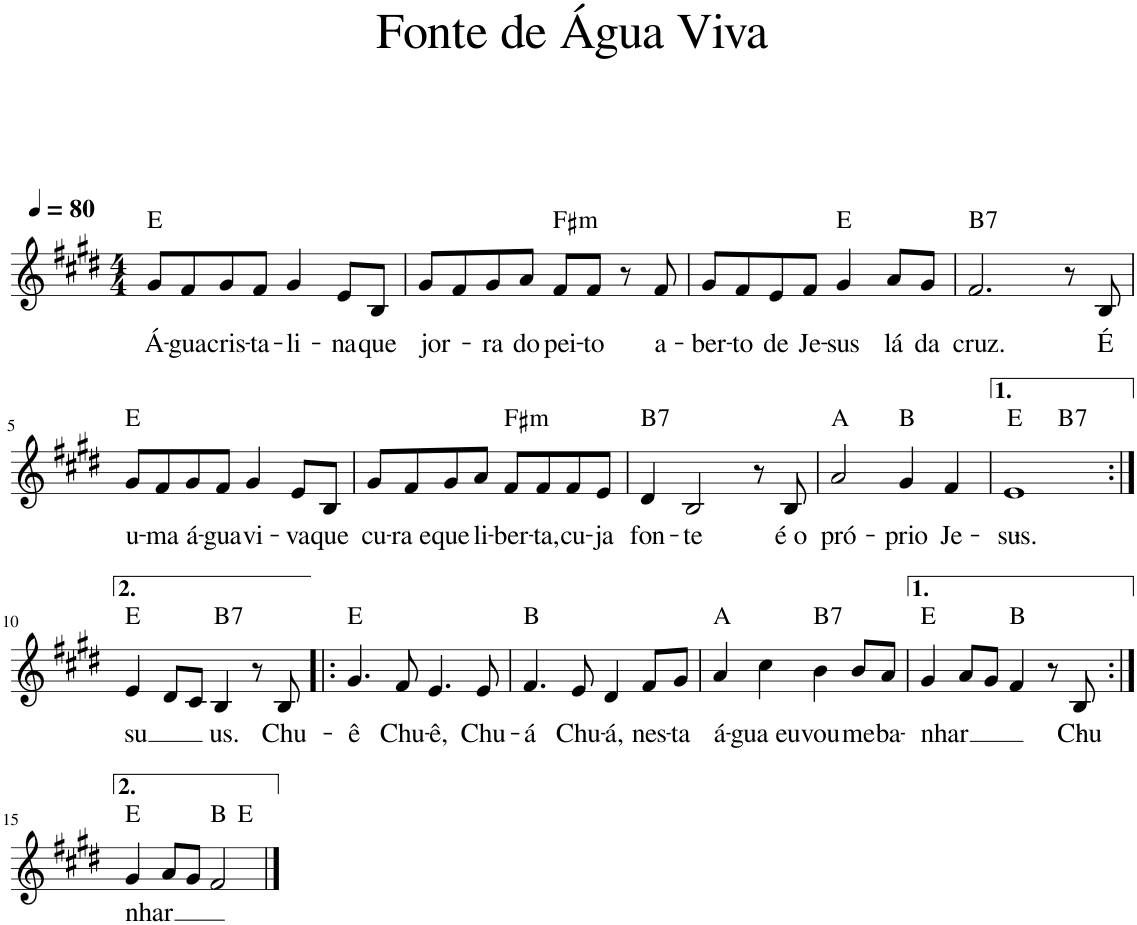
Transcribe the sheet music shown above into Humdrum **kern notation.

**kern	**text	**harte
*part1	*part1	*part1
*staff1	*staff1	*
*I"Voz	*	*
*I'Vo.	*	*
*clefG2	*	*
*k[f#c#g#d#]	*	*
*M4/4	*	*
*MM80	*	*
=1	=1	=1
!	!LO:LY:b	!
8g#/L	Á-	E:maj
!	!LO:LY:b	!
8f#/	-gua	.
!	!LO:LY:b	!
8g#/	cris-	.
!	!LO:LY:b	!
8f#/J	-ta-	.
!	!LO:LY:b	!
4g#/	-li-	.
!	!LO:LY:b	!
8e/L	-na	.
!	!LO:LY:b	!
8B/J	que	.
=2	=2	=2
!	!LO:LY:b	!
8g#/L	jor-	.
8f#/	.	.
!	!LO:LY:b	!
8g#/	-ra	.
!	!LO:LY:b	!
8a/J	do	.
!	!LO:LY:b	!LO:H:kt=m
8f#/L	pei-	F#:min
!	!LO:LY:b	!
8f#/J	-to	.
8r	.	.
!	!LO:LY:b	!
8f#/	a-	.
=3	=3	=3
!	!LO:LY:b	!
8g#/L	-ber-	.
!	!LO:LY:b	!
8f#/	-to	.
!	!LO:LY:b	!
8e/	de	.
!	!LO:LY:b	!
8f#/J	Je-	.
!	!LO:LY:b	!
4g#/	-sus	E:maj
!	!LO:LY:b	!
8a/L	lá	.
!	!LO:LY:b	!
8g#/J	da	.
=4	=4	=4
!	!LO:LY:b	!LO:H:kt=7
2.f#/	cruz.	B:7
8r	.	.
!	!LO:LY:b	!
8B/	É	.
!!LO:LB:g=z
=5	=5	=5
!	!LO:LY:b	!
8g#/L	u-	E:maj
!	!LO:LY:b	!
8f#/	-ma	.
!	!LO:LY:b	!
8g#/	á-	.
!	!LO:LY:b	!
8f#/J	-gua	.
!	!LO:LY:b	!
4g#/	vi-	.
!	!LO:LY:b	!
8e/L	-va	.
!	!LO:LY:b	!
8B/J	que	.
=6	=6	=6
!	!LO:LY:b	!
8g#/L	cu-	.
!	!LO:LY:b	!
8f#/	-ra e	.
!	!LO:LY:b	!
8g#/	que	.
!	!LO:LY:b	!
8a/J	li-	.
!	!LO:LY:b	!LO:H:kt=m
8f#/L	-ber-	F#:min
!	!LO:LY:b	!
8f#/	-ta,	.
!	!LO:LY:b	!
8f#/	cu-	.
!	!LO:LY:b	!
8e/J	-ja	.
=7	=7	=7
!	!LO:LY:b	!LO:H:kt=7
4d#/	fon-	B:7
!	!LO:LY:b	!
2B/	-te	.
8r	.	.
!	!LO:LY:b	!
8B/	é o	.
=8	=8	=8
!	!LO:LY:b	!
2a/	pró-	A:maj
!	!LO:LY:b	!
4g#/	-prio	B:maj
!	!LO:LY:b	!
4f#/	Je-	.
=9	=9	=9
!	!LO:LY:b	!
*^	*	*
1e	2ryy	-sus.-	E:maj
!	!	!	!LO:H:kt=7
.	2ryy	.	B:7
!!LO:LB:g=z	!!
=10:|!	=10:|!	=10:|!	=10:|!
!	!	!LO:LY:b	!
*v	*v	*	*
4e/	-su	E:maj
8d#/L	.	.
8c#/J	.	.
!	!LO:LY:b	!LO:H:kt=7
4B/	us.	B:7
8r	.	.
!	!LO:LY:b	!
8B/	Chu-	.
=11!|:	=11!|:	=11!|:
!	!LO:LY:b	!
4.g#/	-ê	E:maj
!	!LO:LY:b	!
8f#/	Chu-	.
!	!LO:LY:b	!
4.e/	-ê,	.
!	!LO:LY:b	!
8e/	Chu-	.
=12	=12	=12
!	!LO:LY:b	!
4.f#/	-á	B:maj
!	!LO:LY:b	!
8e/	Chu-	.
!	!LO:LY:b	!
4d#/	-á,	.
!	!LO:LY:b	!
8f#/L	nes-	.
!	!LO:LY:b	!
8g#/J	-ta	.
=13	=13	=13
!	!LO:LY:b	!
4a/	á-	A:maj
!	!LO:LY:b	!
4cc#\	-gua eu	.
!	!LO:LY:b	!LO:H:kt=7
4b\	vou	B:7
!	!LO:LY:b	!
8b/L	me	.
!	!LO:LY:b	!
8a/J	ba-	.
=14	=14	=14
!	!LO:LY:b	!
4g#/	-nhar	E:maj
8a/L	.	.
8g#/J	.	.
4f#/	.	B:maj
8r	.	.
!	!LO:LY:b	!
8B/	Chu-	.
!!LO:LB:g=z
=15:|!	=15:|!	=15:|!
!	!LO:LY:b	!
*^	*	*
4g#/	2.ryy	-nhar	E:maj
8a/L	.	.	.
8g#/J	.	.	.
2f#/	.	.	B:maj
.	4ryy	.	E:maj
*v	*v	*	*
==	==	==
*-	*-	*-
